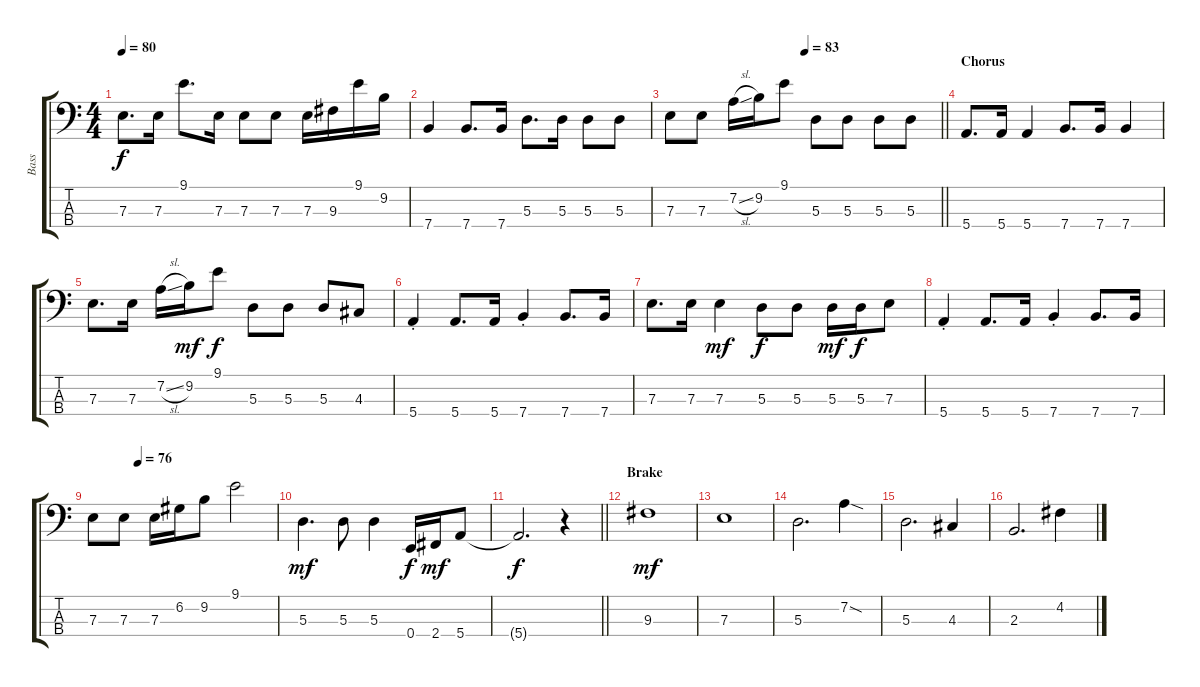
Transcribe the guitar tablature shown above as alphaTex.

\track ("Bass" "Bass") {instrument electricbassfinger}
\staff {score tabs}
\tuning (G2 D2 A1 E1) {hide}
\ts (4 4)
\tempo 80
\clef f4
\ks c
7.3.8{d dy f} 7.3.16 9.1.8{d} 7.3.16 7.3.8 7.3.8 7.3.16 9.3.16 9.1.16 9.2.16 |
7.4.4 7.4.8{d} 7.4.16 5.3.8{d} 5.3.16 5.3.8 5.3.8 |
\tempo (83 0.5)
\barLineRight lightlight
7.3.8 7.3.8 7.2{sl}.16 9.2.16 9.1.8 5.3.8 5.3.8 5.3.8 5.3.8 |
\section ("" "Chorus")
5.4.8{d} 5.4.16 5.4.4 7.4.8{d} 7.4.16 7.4.4 |
7.3.8{d} 7.3.16 7.2{sl}.16 9.2.16{dy mf} 9.1.8{dy f} 5.3.8 5.3.8 5.3.8 4.3.8 |
5.4{st}.4 5.4.8{d} 5.4.16 7.4{st}.4 7.4.8{d} 7.4.16 |
7.3.8{d} 7.3.16 7.3.4{dy mf} 5.3.8{dy f} 5.3.8 5.3.16{dy mf} 5.3.16{dy f} 7.3.8 |
5.4{st}.4 5.4.8{d} 5.4.16 7.4{st}.4 7.4.8{d} 7.4.16 |
\tempo (76 0.25)
7.3.8 7.3.8 7.3.16 6.2.16 9.2.8 9.1.2 |
5.3.4{d dy mf} 5.3.8 5.3.4 0.4.16{dy f} 2.4.16{dy mf} 5.4.8 |
\barLineRight lightlight
5.4{t}.2{d dy f} r.4 |
\section ("" "Brake")
9.3.1{dy mf} |
7.3.1 |
5.3.2{d} 7.2{sod}.4 |
5.3.2{d} 4.3.4 |
2.3.2{d} 4.2.4
